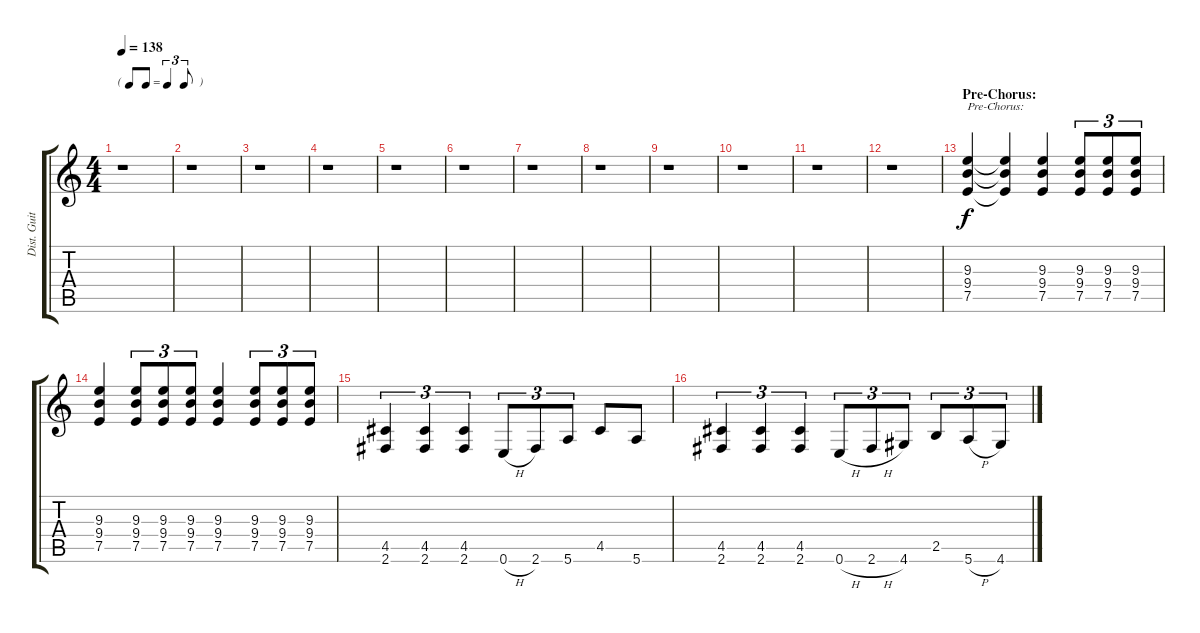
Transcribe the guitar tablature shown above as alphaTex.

\track ("Dist. Guitar 1" "Dist. Guit") {instrument overdrivenguitar}
\staff {score tabs}
\tuning (E4 B3 G3 D3 A2 E2) {hide}
\ts (4 4)
\tf triplet8th
\tempo 138
\clef g2
\ks c
r.1{dy f} |
r.1 |
r.1 |
r.1 |
r.1 |
r.1 |
r.1 |
r.1 |
r.1 |
r.1 |
r.1 |
r.1 |
\section ("" "Pre-Chorus:")
(9.3 9.4 7.5).4{txt "Pre-Chorus:"} (9.3{t} 9.4{t} 7.5{t}).4 (9.3 9.4 7.5).4 (9.3 9.4 7.5).8{tu (3 2)} (9.3 9.4 7.5).8{tu (3 2)} (9.3 9.4 7.5).8{tu (3 2)} |
(9.3 9.4 7.5).4 (9.3 9.4 7.5).8{tu (3 2)} (9.3 9.4 7.5).8{tu (3 2)} (9.3 9.4 7.5).8{tu (3 2)} (9.3 9.4 7.5).4 (9.3 9.4 7.5).8{tu (3 2)} (9.3 9.4 7.5).8{tu (3 2)} (9.3 9.4 7.5).8{tu (3 2)} |
(4.5 2.6).4{tu (3 2)} (4.5 2.6).4{tu (3 2)} (4.5 2.6).4{tu (3 2)} 0.6{h}.8{tu (3 2)} 2.6.8{tu (3 2)} 5.6.8{tu (3 2)} 4.5.8 5.6.8 |
(4.5 2.6).4{tu (3 2)} (4.5 2.6).4{tu (3 2)} (4.5 2.6).4{tu (3 2)} 0.6{h}.8{tu (3 2)} 2.6{h}.8{tu (3 2)} 4.6.8{tu (3 2)} 2.5.8{tu (3 2)} 5.6{h}.8{tu (3 2)} 4.6.8{tu (3 2)}
